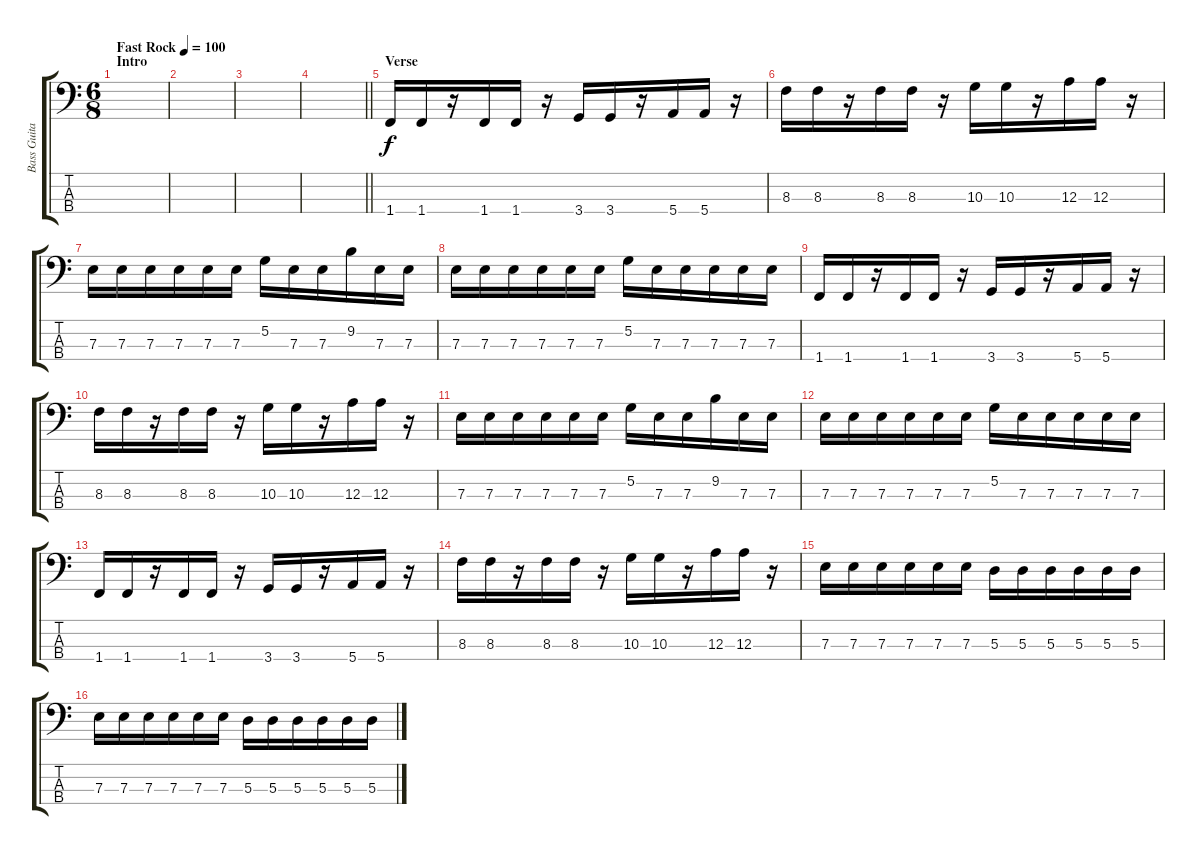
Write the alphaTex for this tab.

\track ("Bass Guitar" "Bass Guita") {instrument electricbassfinger}
\staff {score tabs}
\tuning (G2 D2 A1 E1) {hide}
\ts (6 8)
\section ("" "Intro")
\tempo (100 "Fast Rock")
\clef f4
\ks c
|
|
|
\barLineRight lightlight
|
\section ("" "Verse")
1.4.16 1.4.16 r.16 1.4.16 1.4.16 r.16 3.4.16 3.4.16 r.16 5.4.16 5.4.16 r.16 |
8.3.16 8.3.16 r.16 8.3.16 8.3.16 r.16 10.3.16 10.3.16 r.16 12.3.16 12.3.16 r.16 |
7.3.16 7.3.16 7.3.16 7.3.16 7.3.16 7.3.16 5.2.16 7.3.16 7.3.16 9.2.16 7.3.16 7.3.16 |
7.3.16 7.3.16 7.3.16 7.3.16 7.3.16 7.3.16 5.2.16 7.3.16 7.3.16 7.3.16 7.3.16 7.3.16 |
1.4.16 1.4.16 r.16 1.4.16 1.4.16 r.16 3.4.16 3.4.16 r.16 5.4.16 5.4.16 r.16 |
8.3.16 8.3.16 r.16 8.3.16 8.3.16 r.16 10.3.16 10.3.16 r.16 12.3.16 12.3.16 r.16 |
7.3.16 7.3.16 7.3.16 7.3.16 7.3.16 7.3.16 5.2.16 7.3.16 7.3.16 9.2.16 7.3.16 7.3.16 |
7.3.16 7.3.16 7.3.16 7.3.16 7.3.16 7.3.16 5.2.16 7.3.16 7.3.16 7.3.16 7.3.16 7.3.16 |
1.4.16 1.4.16 r.16 1.4.16 1.4.16 r.16 3.4.16 3.4.16 r.16 5.4.16 5.4.16 r.16 |
8.3.16 8.3.16 r.16 8.3.16 8.3.16 r.16 10.3.16 10.3.16 r.16 12.3.16 12.3.16 r.16 |
7.3.16 7.3.16 7.3.16 7.3.16 7.3.16 7.3.16 5.3.16 5.3.16 5.3.16 5.3.16 5.3.16 5.3.16 |
7.3.16 7.3.16 7.3.16 7.3.16 7.3.16 7.3.16 5.3.16 5.3.16 5.3.16 5.3.16 5.3.16 5.3.16
